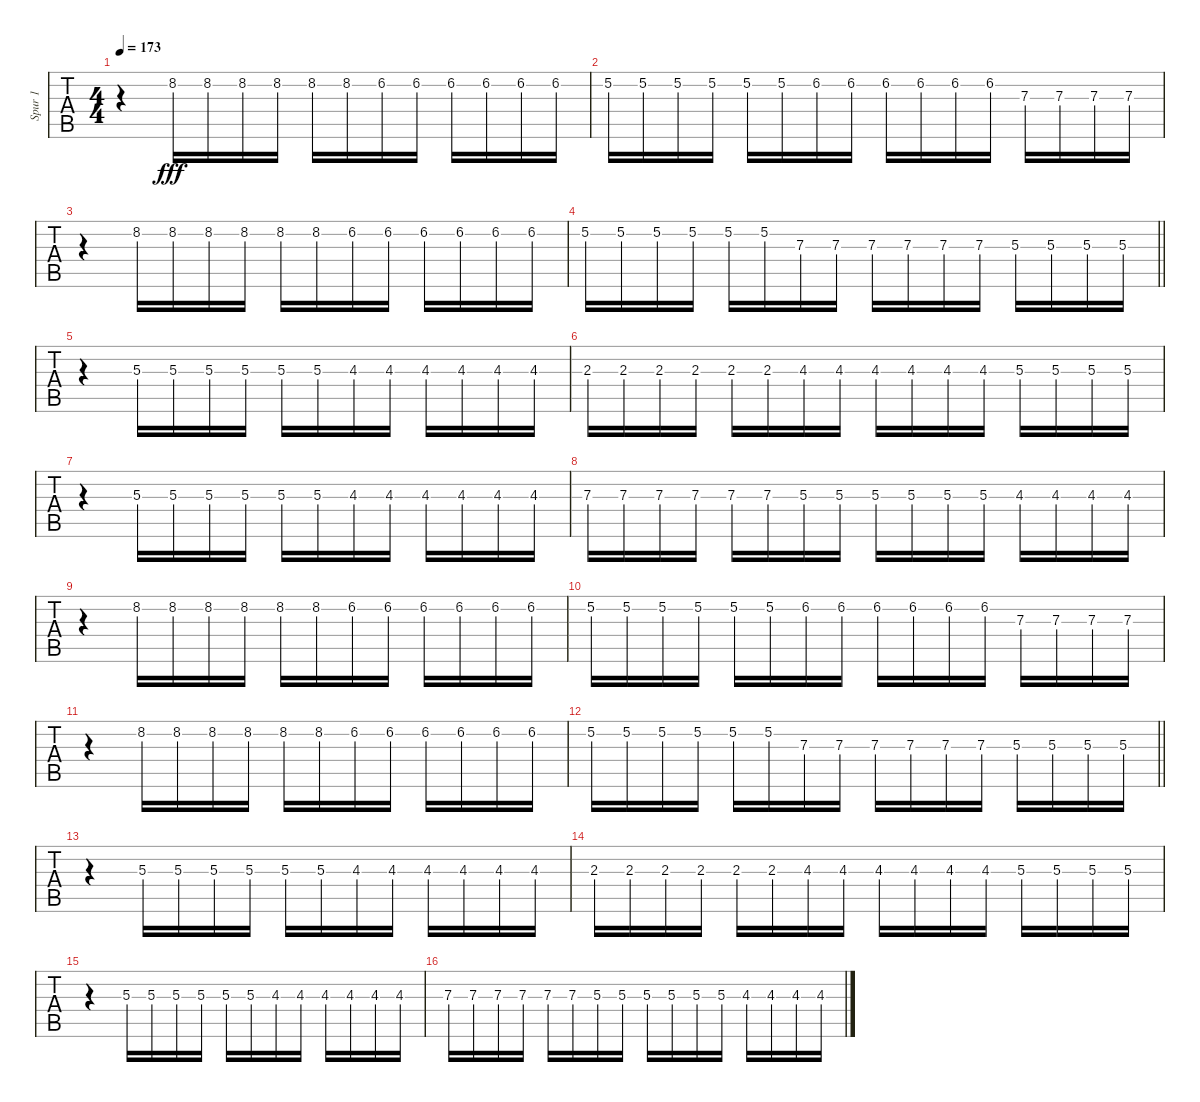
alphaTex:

\track ("Spur 1" "Spur 1") {instrument distortionguitar}
\staff {tabs}
\tuning (B3 Gb3 D3 A2 E2 B1) {hide}
\ts (4 4)
\tempo 173
\clef g2
\ks c
r.4{dy fff} 8.2.16 8.2.16 8.2.16 8.2.16 8.2.16 8.2.16 6.2.16 6.2.16 6.2.16 6.2.16 6.2.16 6.2.16 |
5.2.16 5.2.16 5.2.16 5.2.16 5.2.16 5.2.16 6.2.16 6.2.16 6.2.16 6.2.16 6.2.16 6.2.16 7.3.16 7.3.16 7.3.16 7.3.16 |
r.4 8.2.16 8.2.16 8.2.16 8.2.16 8.2.16 8.2.16 6.2.16 6.2.16 6.2.16 6.2.16 6.2.16 6.2.16 |
\barLineRight lightlight
5.2.16 5.2.16 5.2.16 5.2.16 5.2.16 5.2.16 7.3.16 7.3.16 7.3.16 7.3.16 7.3.16 7.3.16 5.3.16 5.3.16 5.3.16 5.3.16 |
r.4 5.3.16 5.3.16 5.3.16 5.3.16 5.3.16 5.3.16 4.3.16 4.3.16 4.3.16 4.3.16 4.3.16 4.3.16 |
2.3.16 2.3.16 2.3.16 2.3.16 2.3.16 2.3.16 4.3.16 4.3.16 4.3.16 4.3.16 4.3.16 4.3.16 5.3.16 5.3.16 5.3.16 5.3.16 |
r.4 5.3.16 5.3.16 5.3.16 5.3.16 5.3.16 5.3.16 4.3.16 4.3.16 4.3.16 4.3.16 4.3.16 4.3.16 |
7.3.16 7.3.16 7.3.16 7.3.16 7.3.16 7.3.16 5.3.16 5.3.16 5.3.16 5.3.16 5.3.16 5.3.16 4.3.16 4.3.16 4.3.16 4.3.16 |
r.4 8.2.16 8.2.16 8.2.16 8.2.16 8.2.16 8.2.16 6.2.16 6.2.16 6.2.16 6.2.16 6.2.16 6.2.16 |
5.2.16 5.2.16 5.2.16 5.2.16 5.2.16 5.2.16 6.2.16 6.2.16 6.2.16 6.2.16 6.2.16 6.2.16 7.3.16 7.3.16 7.3.16 7.3.16 |
r.4 8.2.16 8.2.16 8.2.16 8.2.16 8.2.16 8.2.16 6.2.16 6.2.16 6.2.16 6.2.16 6.2.16 6.2.16 |
\barLineRight lightlight
5.2.16 5.2.16 5.2.16 5.2.16 5.2.16 5.2.16 7.3.16 7.3.16 7.3.16 7.3.16 7.3.16 7.3.16 5.3.16 5.3.16 5.3.16 5.3.16 |
r.4 5.3.16 5.3.16 5.3.16 5.3.16 5.3.16 5.3.16 4.3.16 4.3.16 4.3.16 4.3.16 4.3.16 4.3.16 |
2.3.16 2.3.16 2.3.16 2.3.16 2.3.16 2.3.16 4.3.16 4.3.16 4.3.16 4.3.16 4.3.16 4.3.16 5.3.16 5.3.16 5.3.16 5.3.16 |
r.4 5.3.16 5.3.16 5.3.16 5.3.16 5.3.16 5.3.16 4.3.16 4.3.16 4.3.16 4.3.16 4.3.16 4.3.16 |
7.3.16 7.3.16 7.3.16 7.3.16 7.3.16 7.3.16 5.3.16 5.3.16 5.3.16 5.3.16 5.3.16 5.3.16 4.3.16 4.3.16 4.3.16 4.3.16
